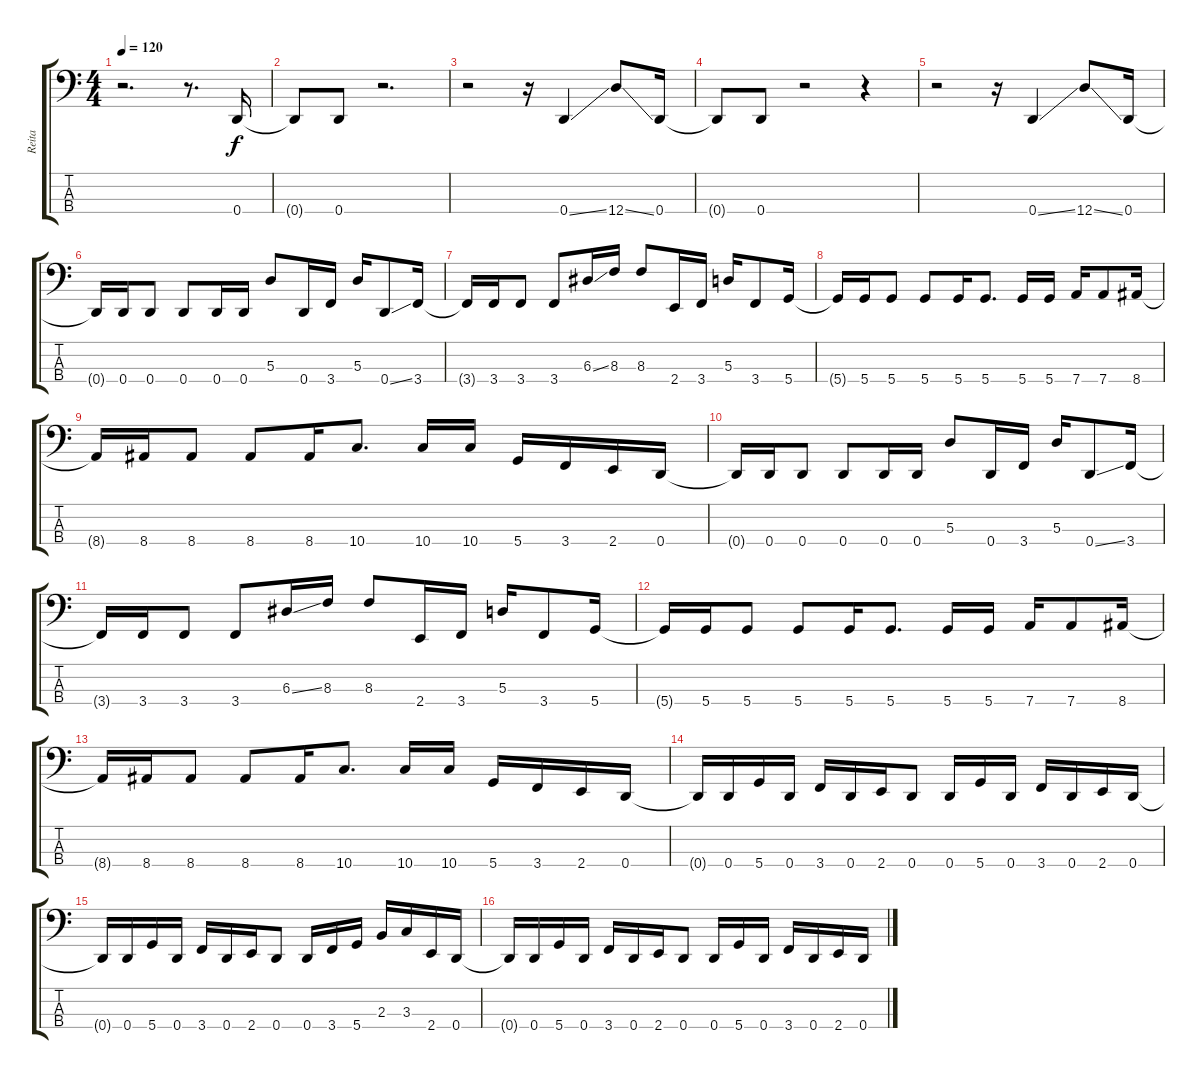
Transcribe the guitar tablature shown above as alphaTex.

\track ("Reita" "Reita") {instrument electricbasspick}
\staff {score tabs}
\tuning (G2 D2 A1 D1) {hide}
\ts (4 4)
\tempo 120
\clef f4
\ks c
r.2{d dy f} r.8{d} 0.4.16 |
0.4{t}.8 0.4.8 r.2{d} |
r.2 r.16 0.4{ss}.4 12.4{ss}.8 0.4.16 |
0.4{t}.8 0.4.8 r.2 r.4 |
r.2 r.16 0.4{ss}.4 12.4{ss}.8 0.4.16 |
0.4{t}.16 0.4.16 0.4.8 0.4.8 0.4.16 0.4.16 5.3.8 0.4.16 3.4.16 5.3.16 0.4{ss}.8 3.4.16 |
3.4{t}.16 3.4.16 3.4.8 3.4.8 6.3{ss}.16 8.3.16 8.3.8 2.4.16 3.4.16 5.3.16 3.4.8 5.4.16 |
5.4{t}.16 5.4.16 5.4.8 5.4.8 5.4.16 5.4.8{d} 5.4.16 5.4.16 7.4.16 7.4.8 8.4.16 |
8.4{t}.16 8.4.16 8.4.8 8.4.8 8.4.16 10.4.8{d} 10.4.16 10.4.16 5.4.16 3.4.16 2.4.16 0.4.16 |
0.4{t}.16 0.4.16 0.4.8 0.4.8 0.4.16 0.4.16 5.3.8 0.4.16 3.4.16 5.3.16 0.4{ss}.8 3.4.16 |
3.4{t}.16 3.4.16 3.4.8 3.4.8 6.3{ss}.16 8.3.16 8.3.8 2.4.16 3.4.16 5.3.16 3.4.8 5.4.16 |
5.4{t}.16 5.4.16 5.4.8 5.4.8 5.4.16 5.4.8{d} 5.4.16 5.4.16 7.4.16 7.4.8 8.4.16 |
8.4{t}.16 8.4.16 8.4.8 8.4.8 8.4.16 10.4.8{d} 10.4.16 10.4.16 5.4.16 3.4.16 2.4.16 0.4.16 |
0.4{t}.16 0.4.16 5.4.16 0.4.16 3.4.16 0.4.16 2.4.16 0.4.8 0.4.16 5.4.16 0.4.16 3.4.16 0.4.16 2.4.16 0.4.16 |
0.4{t}.16 0.4.16 5.4.16 0.4.16 3.4.16 0.4.16 2.4.16 0.4.8 0.4.16 3.4.16 5.4.16 2.3.16 3.3.16 2.4.16 0.4.16 |
0.4{t}.16 0.4.16 5.4.16 0.4.16 3.4.16 0.4.16 2.4.16 0.4.8 0.4.16 5.4.16 0.4.16 3.4.16 0.4.16 2.4.16 0.4.16
